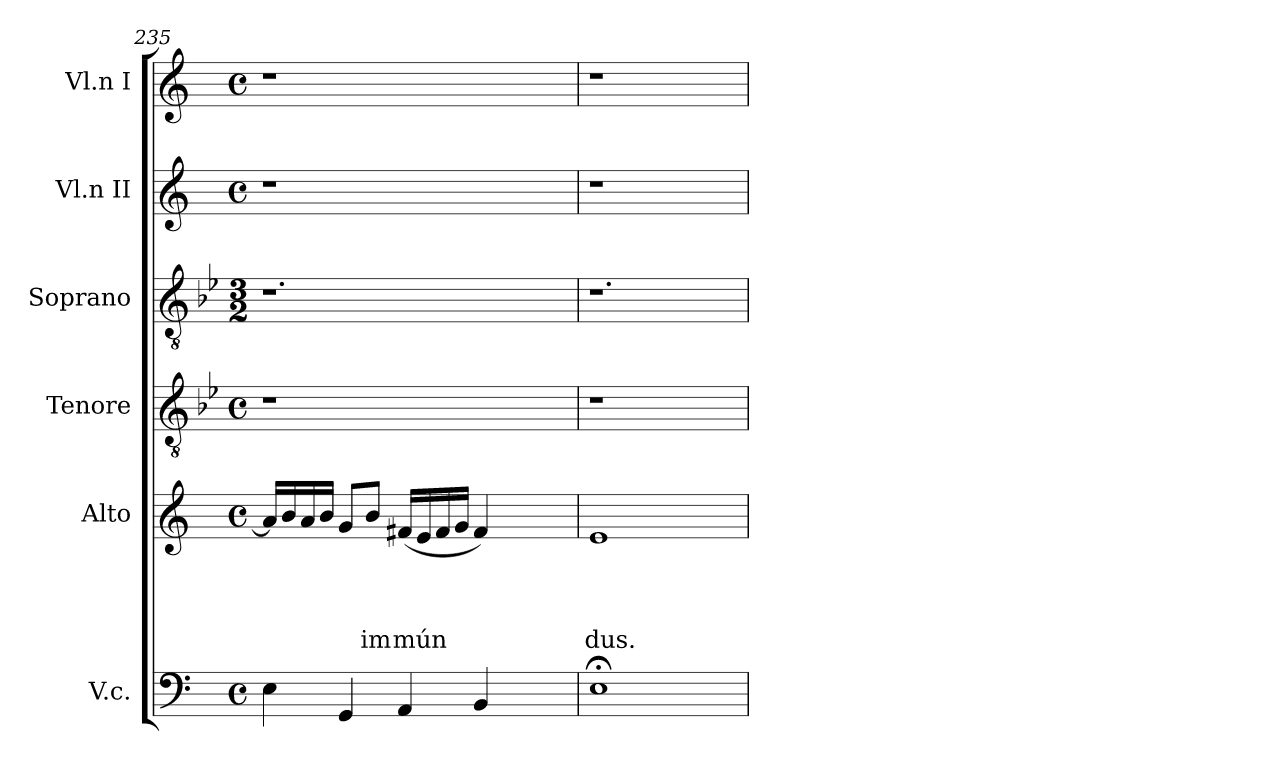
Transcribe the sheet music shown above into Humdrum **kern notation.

**kern	**kern	**text	**text	**text	**text	**kern	**kern	**kern	**kern
*part6	*part5	*part5	*part5	*part5	*part5	*part4	*part3	*part2	*part1
*staff6	*staff5	*staff5	*staff5	*staff5	*staff5	*staff4	*staff3	*staff2	*staff1
*I"V.c.	*I"Alto	*	*	*	*	*I"Tenore	*I"Soprano	*I"Vl.n II	*I"Vl.n I
*I'V.c.	*I'Alto	*	*	*	*	*I'Tenore	*I'Soprano	*I'Vl.n II	*I'Vl.n I
*clefF4	*clefG2	*	*	*	*	*clefGv2	*clefGv2	*clefG2	*clefG2
*k[]	*k[]	*	*	*	*	*k[b-e-]	*k[b-e-]	*k[]	*k[]
*C:	*C:	*	*	*	*	*B-:	*B-:	*C:	*C:
*M4/4	*M4/4	*	*	*	*	*M4/4	*M3/2	*M4/4	*M4/4
*met(c)	*met(c)	*	*	*	*	*met(c)	*	*met(c)	*met(c)
=235	=235	=235	=235	=235	=235	=235	=235	=235	=235
4E\	16a/LL]	.	.	.	.	1r	1.r	1r	1r
.	16b/	.	.	.	.	.	.	.	.
.	16a/	.	.	.	.	.	.	.	.
.	16b/JJ	.	.	.	.	.	.	.	.
4GG/	8g/L	.	.	.	.	.	.	.	.
!	!	!	!	!	!LO:LY:b	!	!	!	!
.	8b/J	.	.	.	im	.	.	.	.
!	!	!	!	!	!LO:LY:b	!	!	!	!
4AA/	(<16f#X/LL	.	.	.	mún	.	.	.	.
.	16e/	.	.	.	.	.	.	.	.
.	16f#/	.	.	.	.	.	.	.	.
.	16g/JJ	.	.	.	.	.	.	.	.
4BB/	4f#/)	.	.	.	.	.	.	.	.
2ryy	2ryy	.	.	.	.	2ryy	.	2ryy	2ryy
=236	=236	=236	=236	=236	=236	=236	=236	=236	=236
!	!	!	!	!	!LO:LY:b	!	!	!	!
1E;<	1e	.	.	.	dus.	1r	1.r	1r	1r
2ryy	2ryy	.	.	.	.	2ryy	.	2ryy	2ryy
=	=	=	=	=	=	=	=	=	=
*-	*-	*-	*-	*-	*-	*-	*-	*-	*-
